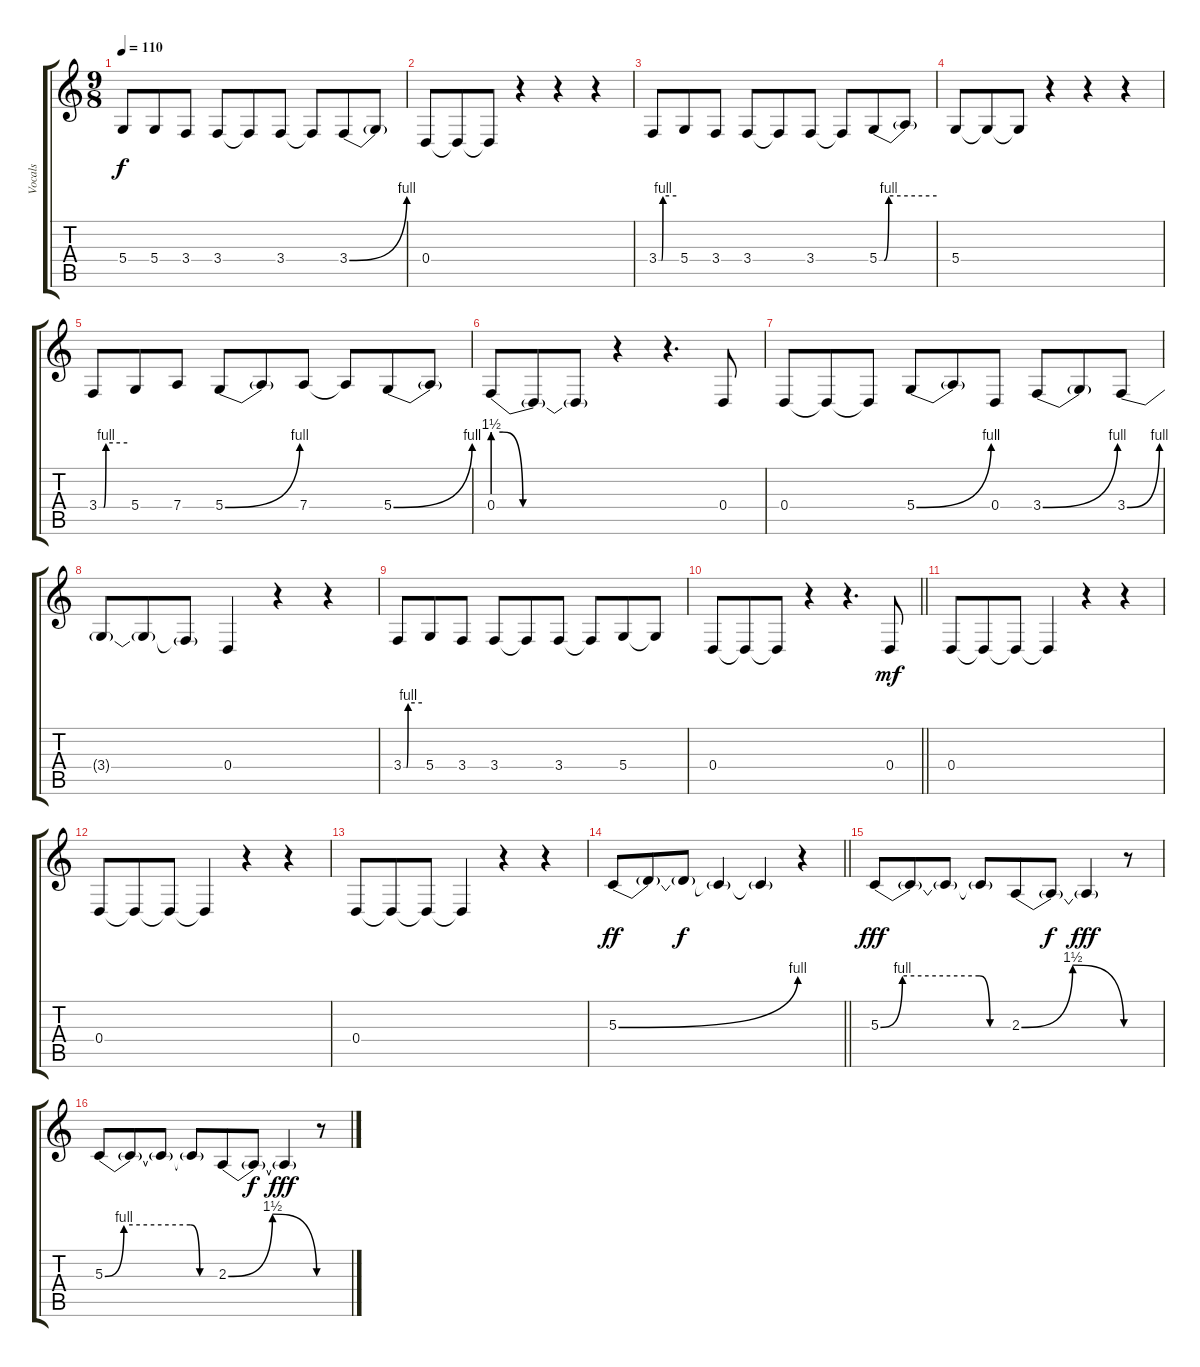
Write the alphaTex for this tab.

\track ("Vocals" "Vocals") {instrument sopranosax}
\staff {score tabs}
\tuning (E4 B3 G3 D3 A2 D2) {hide}
\ts (9 8)
\tempo 110
\clef g2
\ks c
5.4.8{dy f} 5.4.8 3.4.8 3.4.8 3.4{t}.8 3.4.8 3.4{t}.8 3.4{be (bend 0 0 60 4)}.8 3.4{t}.8 |
0.4.8 0.4{t}.8 0.4{t}.8 r.4 r.4 r.4 |
3.4{be (custom 0 0 10 0 15 4 60 4)}.8 5.4.8 3.4.8 3.4.8 3.4{t}.8 3.4.8 3.4{t}.8 5.4{be (custom 0 0 5 0 10 4 60 4)}.8 5.4{t}.8 |
5.4.8 5.4{t}.8 5.4{t}.8 r.4 r.4 r.4 |
3.4{be (custom 0 0 10 0 15 4 60 4)}.8 5.4.8 7.4.8 5.4{be (bend 0 0 60 4)}.8 5.4{t}.8 7.4.8 7.4{t}.8 5.4{be (bend 0 0 60 4)}.8 5.4{t}.8 |
0.4{be (custom 0 6 5 6 15 0 60 0)}.8 0.4{t}.8 0.4{t}.8 r.4 r.4{d} 0.4.8 |
0.4.8 0.4{t}.8 0.4{t}.8 5.4{be (bend 0 0 60 4)}.8 5.4{t}.8 0.4.8 3.4{be (bend 0 0 60 4)}.8 3.4{t}.8 3.4{be (bend 0 0 60 4)}.8 |
3.4{t}.8 3.4{t}.8 3.4{t}.8 0.4.4 r.4 r.4 |
3.4{be (custom 0 0 10 0 15 4 60 4)}.8 5.4.8 3.4.8 3.4.8 3.4{t}.8 3.4.8 3.4{t}.8 5.4.8 5.4{t}.8 |
\barLineRight lightlight
0.4.8 0.4{t}.8 0.4{t}.8 r.4 r.4{d} 0.4.8{dy mf} |
0.4.8 0.4{t}.8 0.4{t}.8 0.4{t}.4 r.4 r.4 |
0.4.8 0.4{t}.8 0.4{t}.8 0.4{t}.4 r.4 r.4 |
0.4.8 0.4{t}.8 0.4{t}.8 0.4{t}.4 r.4 r.4 |
\barLineRight lightlight
5.3{be (bend 0 0 60 4)}.8{dy ff} 5.3{t}.8 5.3{t}.8{dy f} 5.3{t}.4 5.3{t}.4 r.4 |
\section ("" "")
5.3{be (custom 0 0 10 4 45 4 50 0 60 0)}.8{dy fff} 5.3{t}.8 5.3{t}.8 5.3{t}.8 2.3{be (bendrelease 0 0 5 6 45 6 60 0)}.8 2.3{t}.8{dy f} 2.3{t}.4{dy fff} r.8 |
5.3{be (custom 0 0 10 4 45 4 50 0 60 0)}.8 5.3{t}.8 5.3{t}.8 5.3{t}.8 2.3{be (bendrelease 0 0 5 6 45 6 60 0)}.8 2.3{t}.8{dy f} 2.3{t}.4{dy fff} r.8
